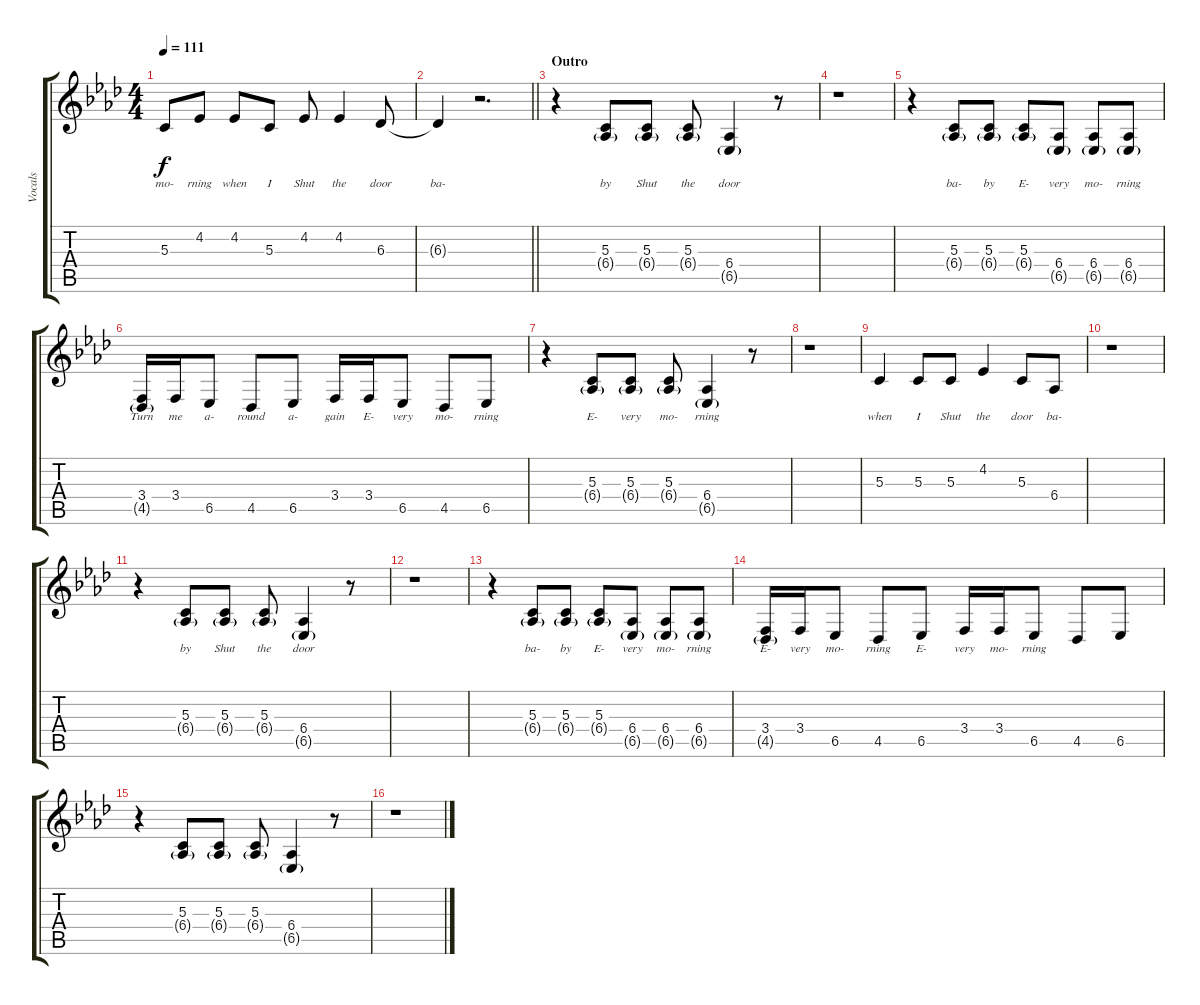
\track ("Vocals" "Vocals") {instrument altosax}
\staff {score tabs}
\tuning (E4 B3 G3 D3 A2 E2) {hide}
\ts (4 4)
\tempo 111
\clef g2
\ks ab
5.3.8{lyrics (0 "mo-") lyrics (1 "") lyrics (2 "") lyrics (3 "") lyrics (4 "") dy f} 4.2.8{lyrics (0 "rning") lyrics (1 "") lyrics (2 "") lyrics (3 "") lyrics (4 "")} 4.2.8{lyrics (0 "when") lyrics (1 "") lyrics (2 "") lyrics (3 "") lyrics (4 "")} 5.3.8{lyrics (0 "I") lyrics (1 "") lyrics (2 "") lyrics (3 "") lyrics (4 "")} 4.2.8{lyrics (0 "Shut") lyrics (1 "") lyrics (2 "") lyrics (3 "") lyrics (4 "")} 4.2.4{lyrics (0 "the") lyrics (1 "") lyrics (2 "") lyrics (3 "") lyrics (4 "")} 6.3.8{lyrics (0 "door") lyrics (1 "") lyrics (2 "") lyrics (3 "") lyrics (4 "")} |
\barLineRight lightlight
6.3{t}.4{lyrics (0 "ba-") lyrics (1 "") lyrics (2 "") lyrics (3 "") lyrics (4 "")} r.2{d} |
\section ("" "Outro")
r.4 (5.3 6.4{g}).8{lyrics (0 "by") lyrics (1 "") lyrics (2 "") lyrics (3 "") lyrics (4 "")} (5.3 6.4{g}).8{lyrics (0 "Shut") lyrics (1 "") lyrics (2 "") lyrics (3 "") lyrics (4 "")} (5.3 6.4{g}).8{lyrics (0 "the") lyrics (1 "") lyrics (2 "") lyrics (3 "") lyrics (4 "")} (6.4 6.5{g}).4{lyrics (0 "door") lyrics (1 "") lyrics (2 "") lyrics (3 "") lyrics (4 "")} r.8 |
r.1 |
r.4 (5.3 6.4{g}).8{lyrics (0 "ba-") lyrics (1 "") lyrics (2 "") lyrics (3 "") lyrics (4 "")} (5.3 6.4{g}).8{lyrics (0 "by") lyrics (1 "") lyrics (2 "") lyrics (3 "") lyrics (4 "")} (5.3 6.4{g}).8{lyrics (0 "E-") lyrics (1 "") lyrics (2 "") lyrics (3 "") lyrics (4 "")} (6.4 6.5{g}).8{lyrics (0 "very") lyrics (1 "") lyrics (2 "") lyrics (3 "") lyrics (4 "")} (6.4 6.5{g}).8{lyrics (0 "mo-") lyrics (1 "") lyrics (2 "") lyrics (3 "") lyrics (4 "")} (6.4 6.5{g}).8{lyrics (0 "rning") lyrics (1 "") lyrics (2 "") lyrics (3 "") lyrics (4 "")} |
(3.4 4.5{g}).16{lyrics (0 "Turn") lyrics (1 "") lyrics (2 "") lyrics (3 "") lyrics (4 "")} 3.4.16{lyrics (0 "me") lyrics (1 "") lyrics (2 "") lyrics (3 "") lyrics (4 "")} 6.5.8{lyrics (0 "a-") lyrics (1 "") lyrics (2 "") lyrics (3 "") lyrics (4 "")} 4.5.8{lyrics (0 "round") lyrics (1 "") lyrics (2 "") lyrics (3 "") lyrics (4 "")} 6.5.8{lyrics (0 "a-") lyrics (1 "") lyrics (2 "") lyrics (3 "") lyrics (4 "")} 3.4.16{lyrics (0 "gain") lyrics (1 "") lyrics (2 "") lyrics (3 "") lyrics (4 "")} 3.4.16{lyrics (0 "E-") lyrics (1 "") lyrics (2 "") lyrics (3 "") lyrics (4 "")} 6.5.8{lyrics (0 "very") lyrics (1 "") lyrics (2 "") lyrics (3 "") lyrics (4 "")} 4.5.8{lyrics (0 "mo-") lyrics (1 "") lyrics (2 "") lyrics (3 "") lyrics (4 "")} 6.5.8{lyrics (0 "rning") lyrics (1 "") lyrics (2 "") lyrics (3 "") lyrics (4 "")} |
r.4 (5.3 6.4{g}).8{lyrics (0 "E-") lyrics (1 "") lyrics (2 "") lyrics (3 "") lyrics (4 "")} (5.3 6.4{g}).8{lyrics (0 "very") lyrics (1 "") lyrics (2 "") lyrics (3 "") lyrics (4 "")} (5.3 6.4{g}).8{lyrics (0 "mo-") lyrics (1 "") lyrics (2 "") lyrics (3 "") lyrics (4 "")} (6.4 6.5{g}).4{lyrics (0 "rning") lyrics (1 "") lyrics (2 "") lyrics (3 "") lyrics (4 "")} r.8 |
r.1 |
5.3.4{lyrics (0 "when") lyrics (1 "") lyrics (2 "") lyrics (3 "") lyrics (4 "")} 5.3.8{lyrics (0 "I") lyrics (1 "") lyrics (2 "") lyrics (3 "") lyrics (4 "")} 5.3.8{lyrics (0 "Shut") lyrics (1 "") lyrics (2 "") lyrics (3 "") lyrics (4 "")} 4.2.4{lyrics (0 "the") lyrics (1 "") lyrics (2 "") lyrics (3 "") lyrics (4 "")} 5.3.8{lyrics (0 "door") lyrics (1 "") lyrics (2 "") lyrics (3 "") lyrics (4 "")} 6.4.8{lyrics (0 "ba-") lyrics (1 "") lyrics (2 "") lyrics (3 "") lyrics (4 "")} |
r.1 |
r.4 (5.3 6.4{g}).8{lyrics (0 "by") lyrics (1 "") lyrics (2 "") lyrics (3 "") lyrics (4 "")} (5.3 6.4{g}).8{lyrics (0 "Shut") lyrics (1 "") lyrics (2 "") lyrics (3 "") lyrics (4 "")} (5.3 6.4{g}).8{lyrics (0 "the") lyrics (1 "") lyrics (2 "") lyrics (3 "") lyrics (4 "")} (6.4 6.5{g}).4{lyrics (0 "door") lyrics (1 "") lyrics (2 "") lyrics (3 "") lyrics (4 "")} r.8 |
r.1 |
r.4 (5.3 6.4{g}).8{lyrics (0 "ba-") lyrics (1 "") lyrics (2 "") lyrics (3 "") lyrics (4 "")} (5.3 6.4{g}).8{lyrics (0 "by") lyrics (1 "") lyrics (2 "") lyrics (3 "") lyrics (4 "")} (5.3 6.4{g}).8{lyrics (0 "E-") lyrics (1 "") lyrics (2 "") lyrics (3 "") lyrics (4 "")} (6.4 6.5{g}).8{lyrics (0 "very") lyrics (1 "") lyrics (2 "") lyrics (3 "") lyrics (4 "")} (6.4 6.5{g}).8{lyrics (0 "mo-") lyrics (1 "") lyrics (2 "") lyrics (3 "") lyrics (4 "")} (6.4 6.5{g}).8{lyrics (0 "rning") lyrics (1 "") lyrics (2 "") lyrics (3 "") lyrics (4 "")} |
(3.4 4.5{g}).16{lyrics (0 "E-") lyrics (1 "") lyrics (2 "") lyrics (3 "") lyrics (4 "")} 3.4.16{lyrics (0 "very") lyrics (1 "") lyrics (2 "") lyrics (3 "") lyrics (4 "")} 6.5.8{lyrics (0 "mo-") lyrics (1 "") lyrics (2 "") lyrics (3 "") lyrics (4 "")} 4.5.8{lyrics (0 "rning") lyrics (1 "") lyrics (2 "") lyrics (3 "") lyrics (4 "")} 6.5.8{lyrics (0 "E-") lyrics (1 "") lyrics (2 "") lyrics (3 "") lyrics (4 "")} 3.4.16{lyrics (0 "very") lyrics (1 "") lyrics (2 "") lyrics (3 "") lyrics (4 "")} 3.4.16{lyrics (0 "mo-") lyrics (1 "") lyrics (2 "") lyrics (3 "") lyrics (4 "")} 6.5.8{lyrics (0 "rning") lyrics (1 "") lyrics (2 "") lyrics (3 "") lyrics (4 "")} 4.5.8 6.5.8 |
r.4 (5.3 6.4{g}).8 (5.3 6.4{g}).8 (5.3 6.4{g}).8 (6.4 6.5{g}).4 r.8 |
r.1
